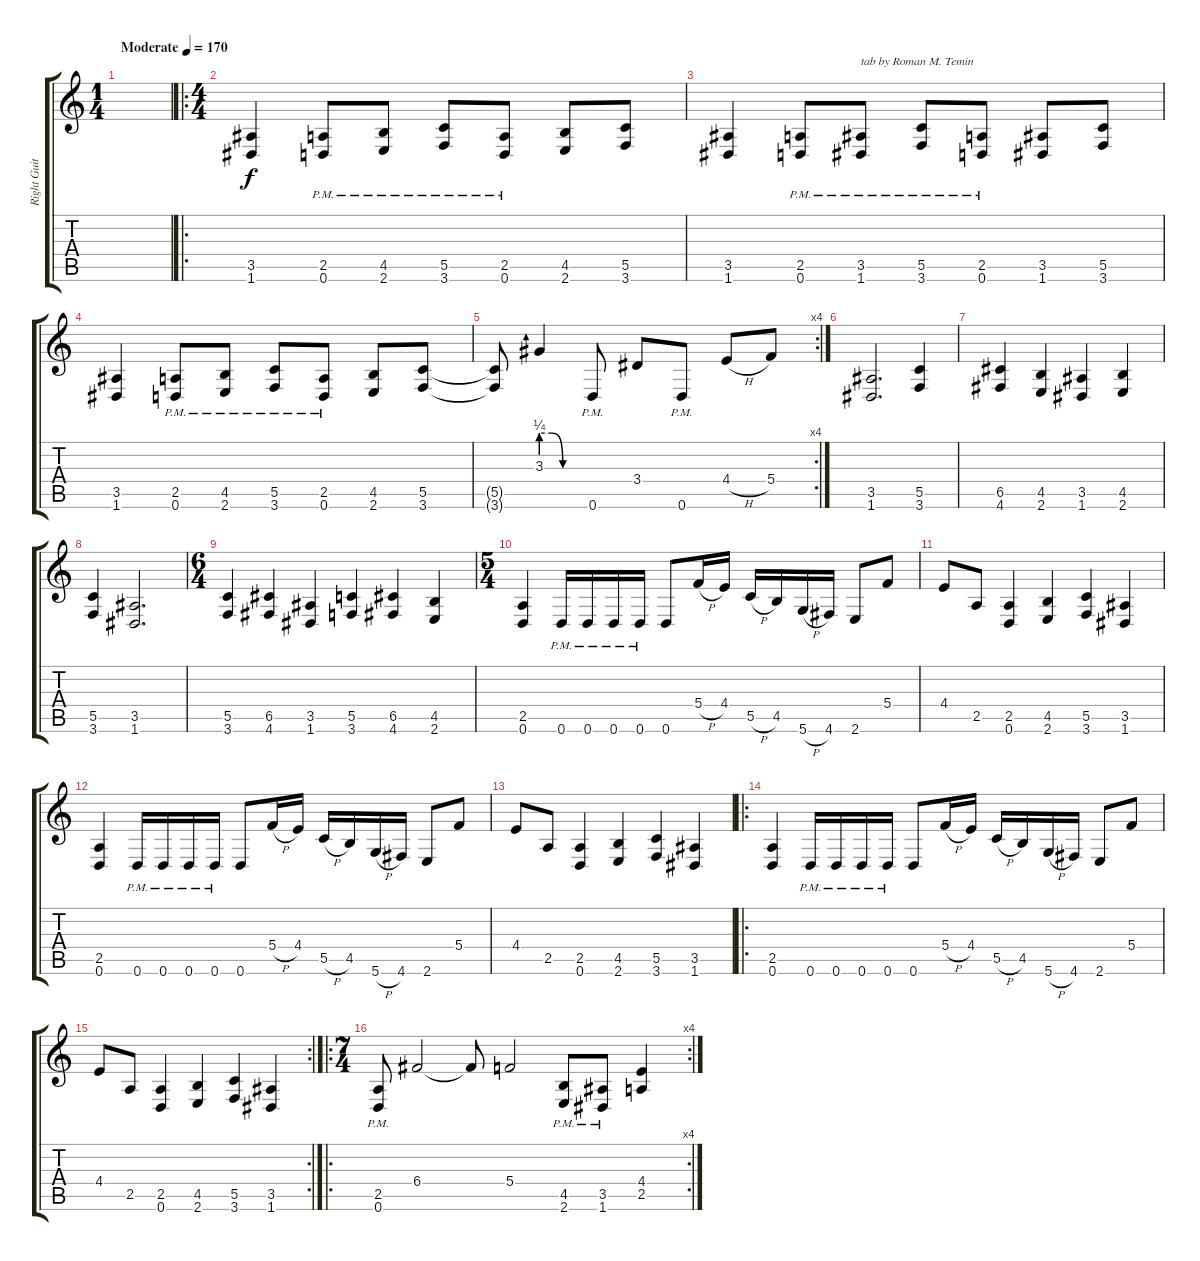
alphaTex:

\track ("Right Guitar" "Right Guit") {instrument distortionguitar}
\staff {score tabs}
\tuning (D4 A3 F3 C3 G2 D2) {hide}
\ts (1 4)
\tempo (170 "Moderate")
\clef g2
\ks c
|
\ro
\ts (4 4)
(3.5 1.6).4 (2.5{pm} 0.6{pm}).8 (4.5{pm} 2.6{pm}).8 (5.5{pm} 3.6{pm}).8 (2.5{pm} 0.6{pm}).8 (4.5 2.6).8 (5.5 3.6).8 |
(3.5 1.6).4 (2.5{pm} 0.6{pm}).8 (3.5{pm} 1.6{pm}).8{txt "tab by Roman M. Temin"} (5.5{pm} 3.6{pm}).8 (2.5{pm} 0.6{pm}).8 (3.5 1.6).8 (5.5 3.6).8 |
(3.5 1.6).4 (2.5{pm} 0.6{pm}).8 (4.5{pm} 2.6{pm}).8 (5.5{pm} 3.6{pm}).8 (2.5{pm} 0.6{pm}).8 (4.5 2.6).8 (5.5 3.6).8 |
\rc 4
(5.5{t} 3.6{t}).8 3.3{be (custom 0 1 15 1 30 0 60 0)}.4 0.6{pm}.8 3.4.8 0.6{pm}.8 4.4{h}.8 5.4.8 |
(3.5 1.6).2{d} (5.5 3.6).4 |
(6.5 4.6).4 (4.5 2.6).4 (3.5 1.6).4 (4.5 2.6).4 |
(5.5 3.6).4 (3.5 1.6).2{d} |
\ts (6 4)
(5.5 3.6).4 (6.5 4.6).4 (3.5 1.6).4 (5.5 3.6).4 (6.5 4.6).4 (4.5 2.6).4 |
\ts (5 4)
(2.5 0.6).4 0.6{pm}.16 0.6{pm}.16 0.6{pm}.16 0.6{pm}.16 0.6.8 5.4{h}.16 4.4.16 5.5{h}.16 4.5.16 5.6{h}.16 4.6.16 2.6.8 5.4.8 |
4.4.8 2.5.8 (2.5 0.6).4 (4.5 2.6).4 (5.5 3.6).4 (3.5 1.6).4 |
(2.5 0.6).4 0.6{pm}.16 0.6{pm}.16 0.6{pm}.16 0.6{pm}.16 0.6.8 5.4{h}.16 4.4.16 5.5{h}.16 4.5.16 5.6{h}.16 4.6.16 2.6.8 5.4.8 |
4.4.8 2.5.8 (2.5 0.6).4 (4.5 2.6).4 (5.5 3.6).4 (3.5 1.6).4 |
\ro
(2.5 0.6).4 0.6{pm}.16 0.6{pm}.16 0.6{pm}.16 0.6{pm}.16 0.6.8 5.4{h}.16 4.4.16 5.5{h}.16 4.5.16 5.6{h}.16 4.6.16 2.6.8 5.4.8 |
\rc 2
4.4.8 2.5.8 (2.5 0.6).4 (4.5 2.6).4 (5.5 3.6).4 (3.5 1.6).4 |
\ro
\rc 4
\ts (7 4)
(2.5{pm} 0.6{pm}).8 6.4.2 6.4{t}.8 5.4.2 (4.5{pm} 2.6{pm}).8 (3.5{pm} 1.6{pm}).8 (4.4 2.5).4
